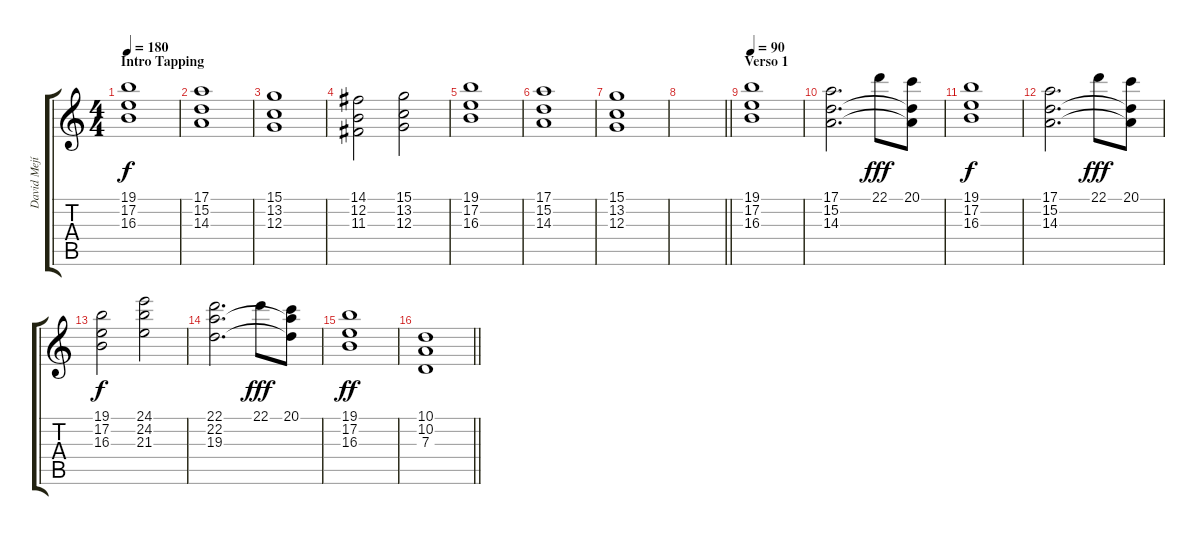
\track ("David Mejía" "David Mejí") {instrument stringensemble1}
\staff {score tabs}
\tuning (E4 B3 G3 D3 A2 E2) {hide}
\ts (4 4)
\section ("" "Intro Tapping")
\tempo 180
\clef g2
\ks c
(19.1 17.2 16.3).1{dy f instrument stringensemble1} |
(17.1 15.2 14.3).1 |
(15.1 13.2 12.3).1 |
(14.1 12.2 11.3).2 (15.1 13.2 12.3).2 |
(19.1 17.2 16.3).1 |
(17.1 15.2 14.3).1 |
(15.1 13.2 12.3).1 |
\barLineRight lightlight
|
\section ("" "Verso 1")
\tempo 90
(19.1 17.2 16.3).1 |
(17.1 15.2 14.3).2{d} 22.1.8{dy fff} (20.1 15.2{t} 14.3{t}).8 |
(19.1 17.2 16.3).1{dy f} |
(17.1 15.2 14.3).2{d} 22.1.8{dy fff} (20.1 15.2{t} 14.3{t}).8 |
(19.1 17.2 16.3).2{dy f volume 16} (24.1 24.2 21.3).2 |
(22.1 22.2 19.3).2{d} 22.1.8{dy fff} (20.1 22.2{t} 19.3{t}).8 |
(19.1 17.2 16.3).1{dy ff volume 12} |
\barLineRight lightlight
(10.1 10.2 7.3).1
